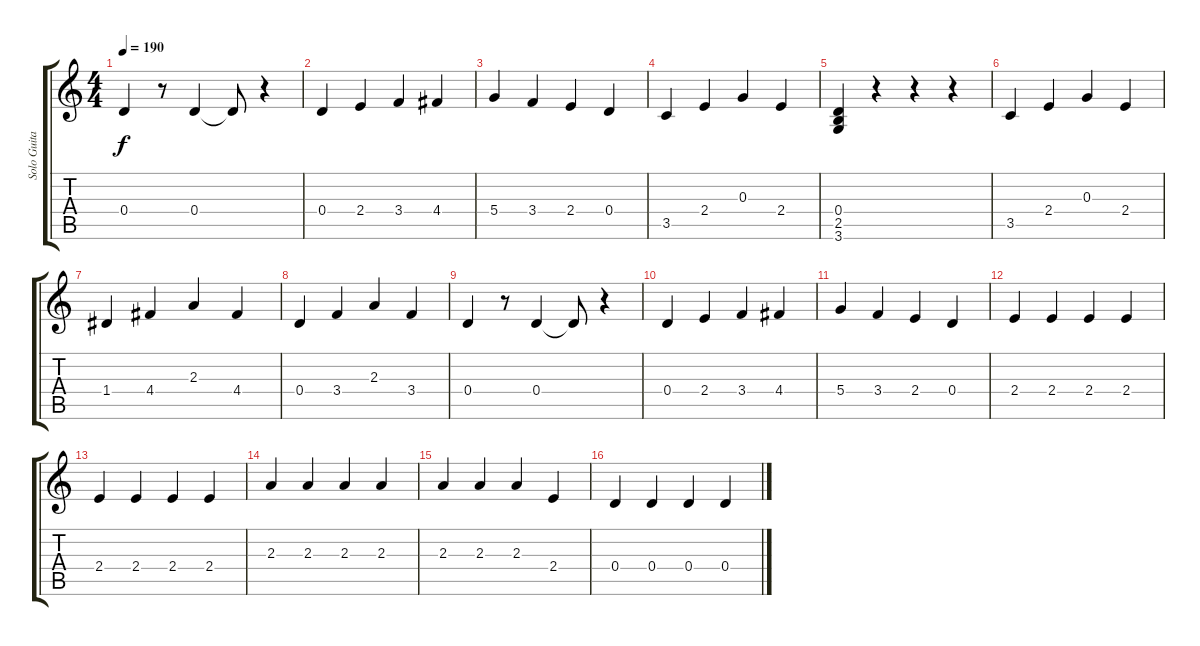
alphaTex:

\track ("Solo Guitar" "Solo Guita") {instrument electricguitarjazz}
\staff {score tabs}
\tuning (E4 B3 G3 D3 A2 E2) {hide}
\ts (4 4)
\tempo 190
\clef g2
\ks c
0.4.4{dy f} r.8 0.4.4 0.4{t}.8 r.4 |
0.4.4 2.4.4 3.4.4 4.4.4 |
5.4.4 3.4.4 2.4.4 0.4.4 |
3.5.4 2.4.4 0.3.4 2.4.4 |
(0.4 2.5 3.6).4 r.4 r.4 r.4 |
3.5.4 2.4.4 0.3.4 2.4.4 |
1.4.4 4.4.4 2.3.4 4.4.4 |
0.4.4 3.4.4 2.3.4 3.4.4 |
0.4.4 r.8 0.4.4 0.4{t}.8 r.4 |
0.4.4 2.4.4 3.4.4 4.4.4 |
5.4.4 3.4.4 2.4.4 0.4.4 |
2.4.4 2.4.4 2.4.4 2.4.4 |
2.4.4 2.4.4 2.4.4 2.4.4 |
2.3.4 2.3.4 2.3.4 2.3.4 |
2.3.4 2.3.4 2.3.4 2.4.4 |
0.4.4 0.4.4 0.4.4 0.4.4
